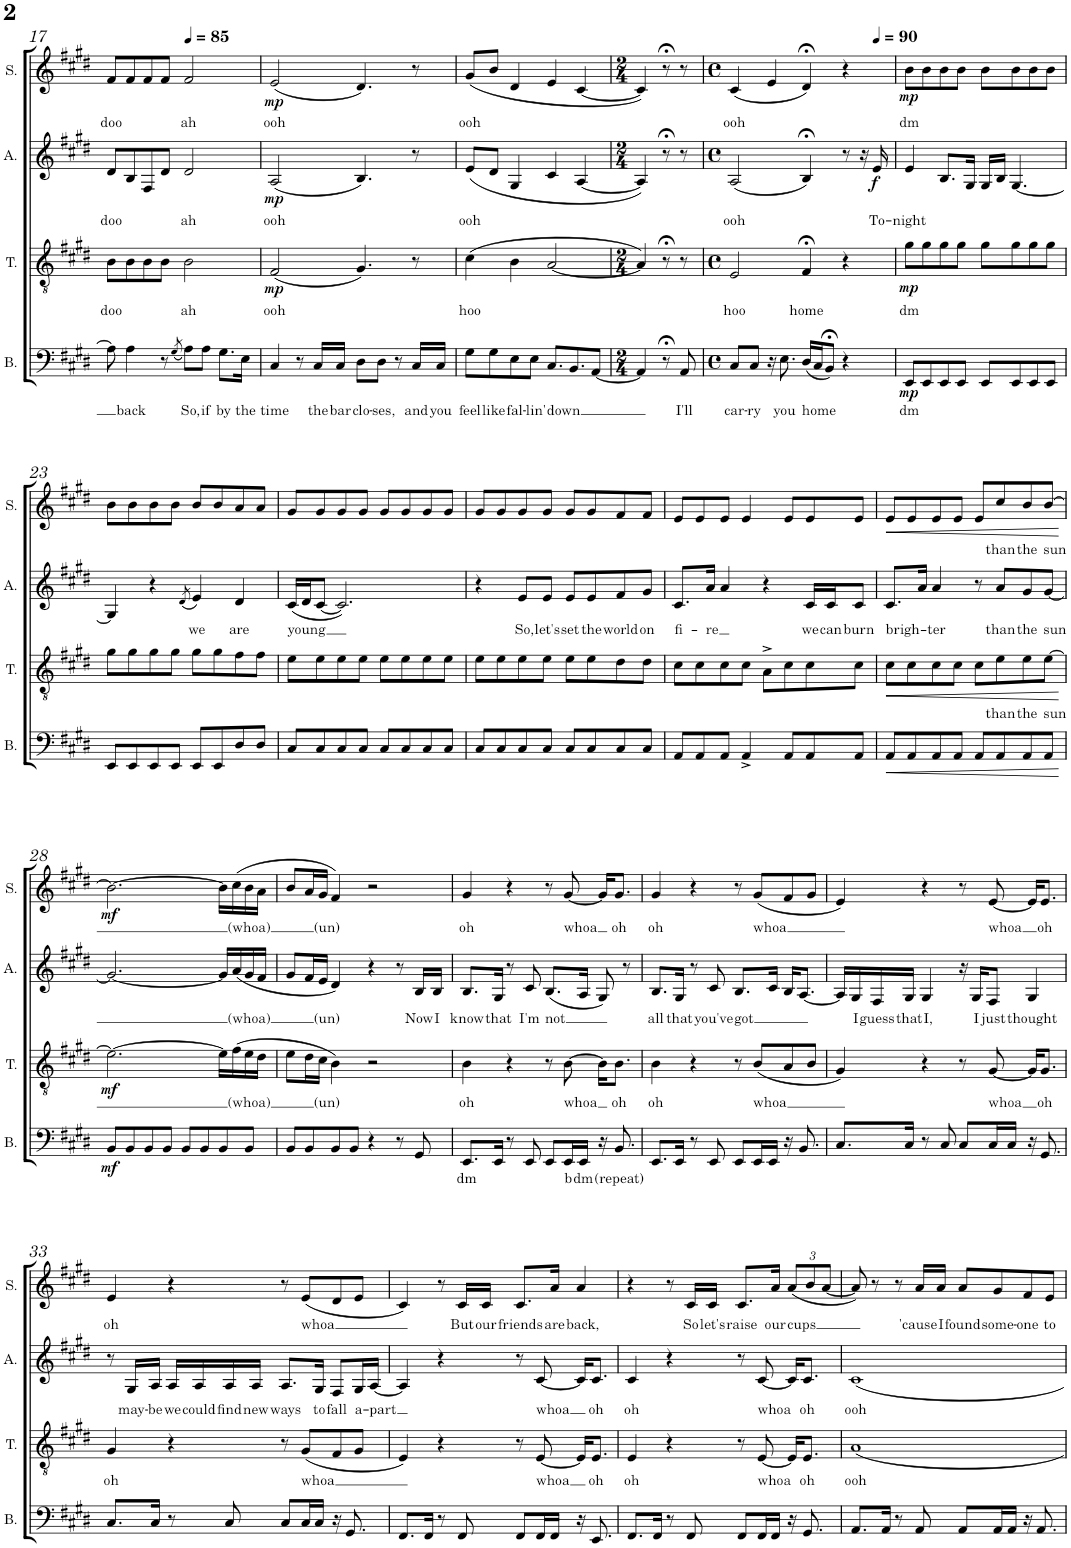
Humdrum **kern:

**kern	**text	**dynam	**kern	**text	**dynam	**kern	**text	**dynam	**kern	**text	**dynam
*part4	*part4	*part4	*part3	*part3	*part3	*part2	*part2	*part2	*part1	*part1	*part1
*staff4	*staff4	*staff4	*staff3	*staff3	*staff3	*staff2	*staff2	*staff2	*staff1	*staff1	*staff1
*I"Bass	*	*	*I"Tenor	*	*	*I"Alto	*	*	*I"Soprano	*	*
*I'B.	*	*	*I'T.	*	*	*I'A.	*	*	*I'S.	*	*
!!LO:PB:g=z
*clefF4	*	*	*clefGv2	*	*	*clefG2	*	*	*clefG2	*	*
*k[f#c#g#d#]	*	*	*k[f#c#g#d#]	*	*	*k[f#c#g#d#]	*	*	*k[f#c#g#d#]	*	*
*M4/4	*	*	*M4/4	*	*	*M4/4	*	*	*M4/4	*	*
*met(c)	*	*	*met(c)	*	*	*met(c)	*	*	*met(c)	*	*
=17	=17	=17	=17	=17	=17	=17	=17	=17	=17	=17	=17
!	!	!	!	!LO:LY:b	!	!	!LO:LY:b	!	!	!LO:LY:b	!
8A\]	.	.	8B\L	doo	.	8d#/L	doo	.	8f#/L	doo	.
!	!LO:LY:b	!	!	!	!	!	!	!	!	!	!
4A\	back	.	8B\	.	.	8B/	.	.	8f#/	.	.
.	.	.	8B\	.	.	8F#/	.	.	8f#/	.	.
8r	.	.	8B\J	.	.	8d#/J	.	.	8f#/J	.	.
*	*	*	*	*	*	*	*	*	*MM85	*	*
(8qG#/	.	.	.	.	.	.	.	.	.	.	.
!	!LO:LY:b	!	!	!LO:LY:b	!	!	!LO:LY:b	!	!	!LO:LY:b	!
8A\L)	So,	.	2B\	ah	.	2d#/	ah	.	2f#/	ah	.
!	!LO:LY:b	!	!	!	!	!	!	!	!	!	!
8A\J	if	.	.	.	.	.	.	.	.	.	.
!	!LO:LY:b	!	!	!	!	!	!	!	!	!	!
8.G#\L	by	.	.	.	.	.	.	.	.	.	.
!	!LO:LY:b	!	!	!	!	!	!	!	!	!	!
16E\Jk	the	.	.	.	.	.	.	.	.	.	.
=18	=18	=18	=18	=18	=18	=18	=18	=18	=18	=18	=18
!	!LO:LY:b	!	!	!LO:LY:b	!LO:DY:b	!	!LO:LY:b	!LO:DY:b	!	!LO:LY:b	!LO:DY:b
4C#/	time	.	(2F#/	ooh	mp	(2A/	ooh	mp	(2e/	ooh	mp
8r	.	.	.	.	.	.	.	.	.	.	.
!	!LO:LY:b	!	!	!	!	!	!	!	!	!	!
16C#/LL	the	.	.	.	.	.	.	.	.	.	.
!	!LO:LY:b	!	!	!	!	!	!	!	!	!	!
16C#/JJ	bar	.	.	.	.	.	.	.	.	.	.
!	!LO:LY:b	!	!	!	!	!	!	!	!	!	!
8D#\L	clo-	.	4.G#/)	.	.	4.B/)	.	.	4.d#/)	.	.
!	!LO:LY:b	!	!	!	!	!	!	!	!	!	!
8D#\J	-ses,	.	.	.	.	.	.	.	.	.	.
8r	.	.	.	.	.	.	.	.	.	.	.
!	!LO:LY:b	!	!	!	!	!	!	!	!	!	!
16C#/LL	and	.	8r	.	.	8r	.	.	8r	.	.
!	!LO:LY:b	!	!	!	!	!	!	!	!	!	!
16C#/JJ	you	.	.	.	.	.	.	.	.	.	.
=19	=19	=19	=19	=19	=19	=19	=19	=19	=19	=19	=19
!	!LO:LY:b	!	!	!LO:LY:b	!	!	!LO:LY:b	!	!	!LO:LY:b	!
8G#\L	feel	.	(4c#\	hoo	.	(8e/L	ooh	.	(8g#/L	ooh	.
!	!LO:LY:b	!	!	!	!	!	!	!	!	!	!
8G#\	like	.	.	.	.	8d#/J	.	.	8b/J	.	.
!	!LO:LY:b	!	!	!	!	!	!	!	!	!	!
8E\	fal-	.	4B\	.	.	4G#/	.	.	4d#/	.	.
!	!LO:LY:b	!	!	!	!	!	!	!	!	!	!
8E\J	-lin'	.	.	.	.	.	.	.	.	.	.
!	!LO:LY:b	!	!	!	!	!	!	!	!	!	!
8.C#/L	down	.	[2A/	.	.	4c#/	.	.	4e/	.	.
8.BB/	.	.	.	.	.	.	.	.	.	.	.
.	.	.	.	.	.	[4A/	.	.	[4c#/	.	.
[8AA/J	.	.	.	.	.	.	.	.	.	.	.
=20	=20	=20	=20	=20	=20	=20	=20	=20	=20	=20	=20
*M2/4	*	*	*M2/4	*	*	*M2/4	*	*	*M2/4	*	*
4AA/]	.	.	4A/])	.	.	4A/])	.	.	4c#/])	.	.
8r;<	.	.	8r;<	.	.	8r;<	.	.	8r;<	.	.
!	!LO:LY:b	!	!	!	!	!	!	!	!	!	!
8AA/	I'll	.	8r	.	.	8r	.	.	8r	.	.
=21	=21	=21	=21	=21	=21	=21	=21	=21	=21	=21	=21
*M4/4	*	*	*M4/4	*	*	*M4/4	*	*	*M4/4	*	*
*met(c)	*	*	*met(c)	*	*	*met(c)	*	*	*met(c)	*	*
!	!LO:LY:b	!	!	!LO:LY:b	!	!	!LO:LY:b	!	!	!LO:LY:b	!
*	*	*	*	*	*	*	*	*	*^	*	*
8C#/L	car-	.	2E/	hoo	.	(2A/	ooh	.	(4c#/	2...ryy	ooh	.
!	!LO:LY:b	!	!	!	!	!	!	!	!	!	!	!
8C#/J	-ry	.	.	.	.	.	.	.	.	.	.	.
16r	.	.	.	.	.	.	.	.	4e/	.	.	.
!	!LO:LY:b	!	!	!	!	!	!	!	!	!	!	!
8.E\	you	.	.	.	.	.	.	.	.	.	.	.
!	!LO:LY:b	!	!	!LO:LY:b	!	!	!	!	!	!	!	!
(16D#/LL	home	.	4F#;</	home	.	4B;</)	.	.	4d#;</)	.	.	.
16C#/J	.	.	.	.	.	.	.	.	.	.	.	.
8BB;</J)	.	.	.	.	.	.	.	.	.	.	.	.
4r	.	.	4r	.	.	8r	.	.	4r	.	.	.
.	.	.	.	.	.	16r	.	.	.	.	.	.
*	*	*	*	*	*	*	*	*	*MM90	*	*	*
!	!	!	!	!	!	!	!LO:LY:b	!LO:DY:b	!	!	!	!
.	.	.	.	.	.	16e/	To-	f	.	16ryy	.	.
=22	=22	=22	=22	=22	=22	=22	=22	=22	=22	=22	=22	=22
!	!LO:LY:b	!LO:DY:b	!	!LO:LY:b	!LO:DY:b	!	!LO:LY:b	!	!	!	!LO:LY:b	!LO:DY:b
*	*	*	*	*	*	*	*	*	*v	*v	*	*
8EE/L	dm	mp	8g#\L	dm	mp	4e/	-night	.	8b\L	dm	mp
8EE/	.	.	8g#\	.	.	.	.	.	8b\	.	.
8EE/	.	.	8g#\	.	.	8.B/L	.	.	8b\	.	.
8EE/J	.	.	8g#\J	.	.	.	.	.	8b\J	.	.
.	.	.	.	.	.	16G#/Jk	.	.	.	.	.
8EE/L	.	.	8g#\L	.	.	16G#/LL	.	.	8b\L	.	.
.	.	.	.	.	.	16B/JJ	.	.	.	.	.
8EE/	.	.	8g#\	.	.	[4.G#/	.	.	8b\	.	.
8EE/	.	.	8g#\	.	.	.	.	.	8b\	.	.
8EE/J	.	.	8g#\J	.	.	.	.	.	8b\J	.	.
!!LO:LB:g=z
=23	=23	=23	=23	=23	=23	=23	=23	=23	=23	=23	=23
8EE/L	.	.	8g#\L	.	.	4G#/]	.	.	8b\L	.	.
8EE/	.	.	8g#\	.	.	.	.	.	8b\	.	.
8EE/	.	.	8g#\	.	.	4r	.	.	8b\	.	.
8EE/J	.	.	8g#\J	.	.	.	.	.	8b\J	.	.
.	.	.	.	.	.	(8qd#/	.	.	.	.	.
!	!	!	!	!	!	!	!LO:LY:b	!	!	!	!
8EE/L	.	.	8g#\L	.	.	4e/)	we	.	8b/L	.	.
8EE/	.	.	8g#\	.	.	.	.	.	8b/	.	.
!	!	!	!	!	!	!	!LO:LY:b	!	!	!	!
8D#/	.	.	8f#\	.	.	4d#/	are	.	8a/	.	.
8D#/J	.	.	8f#\J	.	.	.	.	.	8a/J	.	.
=24	=24	=24	=24	=24	=24	=24	=24	=24	=24	=24	=24
!	!	!	!	!	!	!	!LO:LY:b	!	!	!	!
8C#/L	.	.	8e\L	.	.	(16c#/LL	young	.	8g#/L	.	.
.	.	.	.	.	.	16d#/J	.	.	.	.	.
8C#/	.	.	8e\	.	.	[8c#/J	.	.	8g#/	.	.
8C#/	.	.	8e\	.	.	2.c#/])	.	.	8g#/	.	.
8C#/J	.	.	8e\J	.	.	.	.	.	8g#/J	.	.
8C#/L	.	.	8e\L	.	.	.	.	.	8g#/L	.	.
8C#/	.	.	8e\	.	.	.	.	.	8g#/	.	.
8C#/	.	.	8e\	.	.	.	.	.	8g#/	.	.
8C#/J	.	.	8e\J	.	.	.	.	.	8g#/J	.	.
=25	=25	=25	=25	=25	=25	=25	=25	=25	=25	=25	=25
8C#/L	.	.	8e\L	.	.	4r	.	.	8g#/L	.	.
8C#/	.	.	8e\	.	.	.	.	.	8g#/	.	.
!	!	!	!	!	!	!	!LO:LY:b	!	!	!	!
8C#/	.	.	8e\	.	.	8e/L	So,	.	8g#/	.	.
!	!	!	!	!	!	!	!LO:LY:b	!	!	!	!
8C#/J	.	.	8e\J	.	.	8e/J	let's	.	8g#/J	.	.
!	!	!	!	!	!	!	!LO:LY:b	!	!	!	!
8C#/L	.	.	8e\L	.	.	8e/L	set	.	8g#/L	.	.
!	!	!	!	!	!	!	!LO:LY:b	!	!	!	!
8C#/	.	.	8e\	.	.	8e/	the	.	8g#/	.	.
!	!	!	!	!	!	!	!LO:LY:b	!	!	!	!
8C#/	.	.	8d#\	.	.	8f#/	world	.	8f#/	.	.
!	!	!	!	!	!	!	!LO:LY:b	!	!	!	!
8C#/J	.	.	8d#\J	.	.	8g#/J	on	.	8f#/J	.	.
=26	=26	=26	=26	=26	=26	=26	=26	=26	=26	=26	=26
!	!	!	!	!	!	!	!LO:LY:b	!	!	!	!
8AA/L	.	.	8c#\L	.	.	8.c#/L	fi-	.	8e/L	.	.
8AA/	.	.	8c#\	.	.	.	.	.	8e/	.	.
!	!	!	!	!	!	!	!LO:LY:b	!	!	!	!
.	.	.	.	.	.	16a/Jk	-re	.	.	.	.
8AA/J	.	.	8c#\	.	.	4a/	.	.	8e/J	.	.
4AA^/	.	.	8c#\J	.	.	.	.	.	4e/	.	.
.	.	.	8A^\L	.	.	4r	.	.	.	.	.
8AA/L	.	.	8c#\	.	.	.	.	.	8e/L	.	.
!	!	!	!	!	!	!	!LO:LY:b	!	!	!	!
8AA/	.	.	8c#\	.	.	16c#/LL	we	.	8e/	.	.
!	!	!	!	!	!	!	!LO:LY:b	!	!	!	!
.	.	.	.	.	.	16c#/J	can	.	.	.	.
!	!	!	!	!	!	!	!LO:LY:b	!	!	!	!
8AA/J	.	.	8c#\J	.	.	8c#/J	burn	.	8e/J	.	.
=27	=27	=27	=27	=27	=27	=27	=27	=27	=27	=27	=27
!	!	!LO:HP:b	!	!	!LO:HP:b	!	!LO:LY:b	!	!	!	!LO:HP:b
8AA/L	.	<	8c#\L	.	<	8.c#/L	brigh-	.	8e/L	.	<
8AA/	.	.	8c#\	.	.	.	.	.	8e/	.	.
.	.	.	.	.	.	16a/Jk	.	.	.	.	.
!	!	!	!	!	!	!	!LO:LY:b	!	!	!	!
8AA/	.	.	8c#\	.	.	4a/	-ter	.	8e/	.	.
8AA/J	.	.	8c#\J	.	.	.	.	.	8e/J	.	.
8AA/L	.	.	8c#\L	.	.	8r	.	.	8e/L	.	.
!	!	!	!	!LO:LY:b	!	!	!LO:LY:b	!	!	!LO:LY:b	!
8AA/	.	.	8e\	than	.	8a/L	than	.	8cc#/	than	.
!	!	!	!	!LO:LY:b	!	!	!LO:LY:b	!	!	!LO:LY:b	!
8AA/	.	.	8e\	the	.	8g#/	the	.	8b/	the	.
!	!	!	!	!LO:LY:b	!	!	!LO:LY:b	!	!	!LO:LY:b	!
8AA/J	.	.	[8e\J	sun	.	[8g#/J	sun	.	[8b/J	sun	.
.	.	[	.	.	[	.	.	.	.	.	[
!!LO:LB:g=z
=28	=28	=28	=28	=28	=28	=28	=28	=28	=28	=28	=28
!	!	!LO:DY:b	!	!	!LO:DY:b	!	!	!	!	!	!LO:DY:b
8BB/L	.	mf	2.e\_	.	mf	2.g#/_	.	.	2.b\_	.	mf
8BB/	.	.	.	.	.	.	.	.	.	.	.
8BB/	.	.	.	.	.	.	.	.	.	.	.
8BB/J	.	.	.	.	.	.	.	.	.	.	.
8BB/L	.	.	.	.	.	.	.	.	.	.	.
8BB/	.	.	.	.	.	.	.	.	.	.	.
8BB/	.	.	16e\LL]	.	.	16g#/LL]	.	.	16b\LL]	.	.
!	!	!	!	!LO:LY:b	!	!	!LO:LY:b	!	!	!LO:LY:b	!
.	.	.	(16f#\	(whoa)	.	(16a/	(whoa)	.	(16cc#\	(whoa)	.
8BB/J	.	.	16e\	.	.	16g#/	.	.	16b\	.	.
.	.	.	16d#\JJ	.	.	16f#/JJ	.	.	16a\JJ	.	.
=29	=29	=29	=29	=29	=29	=29	=29	=29	=29	=29	=29
8BB/L	.	.	8e\L	.	.	8g#/L	.	.	8b/L	.	.
8BB/	.	.	16d#\L	.	.	16f#/L	.	.	16a/L	.	.
!	!	!	!	!LO:LY:b	!	!	!LO:LY:b	!	!	!LO:LY:b	!
.	.	.	16c#\JJ	(un)	.	16e/JJ	(un)	.	16g#/JJ	(un)	.
8BB/	.	.	4B\)	.	.	4d#/)	.	.	4f#/)	.	.
8BB/J	.	.	.	.	.	.	.	.	.	.	.
4r	.	.	2r	.	.	4r	.	.	2r	.	.
8r	.	.	.	.	.	8r	.	.	.	.	.
!	!	!	!	!	!	!	!LO:LY:b	!	!	!	!
8GG#/	.	.	.	.	.	16B/LL	Now	.	.	.	.
!	!	!	!	!	!	!	!LO:LY:b	!	!	!	!
.	.	.	.	.	.	16B/JJ	I	.	.	.	.
=30	=30	=30	=30	=30	=30	=30	=30	=30	=30	=30	=30
!	!LO:LY:b	!	!	!LO:LY:b	!	!	!LO:LY:b	!	!	!LO:LY:b	!
8.EE/L	dm	.	4B\	oh	.	8.B/L	know	.	4g#/	oh	.
!	!	!	!	!	!	!	!LO:LY:b	!	!	!	!
16EE/Jk	.	.	.	.	.	16G#/Jk	that	.	.	.	.
8r	.	.	4r	.	.	8r	.	.	4r	.	.
!	!	!	!	!	!	!	!LO:LY:b	!	!	!	!
8EE/	.	.	.	.	.	8c#/	I'm	.	.	.	.
!	!	!	!	!	!	!	!LO:LY:b	!	!	!	!
8EE/L	.	.	8r	.	.	(8.B/L	not	.	8r	.	.
!	!LO:LY:b	!	!	!LO:LY:b	!	!	!	!	!	!LO:LY:b	!
16EE/L	b	.	[8B\	whoa	.	.	.	.	[8g#/	whoa	.
!	!LO:LY:b	!	!	!	!	!	!	!	!	!	!
16EE/JJ	dm	.	.	.	.	16A/Jk	.	.	.	.	.
16r	.	.	16B\KL]	.	.	8G#/)	.	.	16g#/KL]	.	.
!	!LO:LY:b	!	!	!LO:LY:b	!	!	!	!	!	!LO:LY:b	!
8.BB/	(repeat)	.	8.B\J	oh	.	.	.	.	8.g#/J	oh	.
.	.	.	.	.	.	8r	.	.	.	.	.
=31	=31	=31	=31	=31	=31	=31	=31	=31	=31	=31	=31
!	!	!	!	!LO:LY:b	!	!	!LO:LY:b	!	!	!LO:LY:b	!
8.EE/L	.	.	4B\	oh	.	8.B/L	all	.	4g#/	oh	.
!	!	!	!	!	!	!	!LO:LY:b	!	!	!	!
16EE/Jk	.	.	.	.	.	16G#/Jk	that	.	.	.	.
8r	.	.	4r	.	.	8r	.	.	4r	.	.
!	!	!	!	!	!	!	!LO:LY:b	!	!	!	!
8EE/	.	.	.	.	.	8c#/	you've	.	.	.	.
!	!	!	!	!	!	!	!LO:LY:b	!	!	!	!
8EE/L	.	.	8r	.	.	8.B/L	got	.	8r	.	.
!	!	!	!	!LO:LY:b	!	!	!	!	!	!LO:LY:b	!
16EE/L	.	.	(8B/L	whoa	.	.	.	.	(8g#/L	whoa	.
16EE/JJ	.	.	.	.	.	16c#/Jk	.	.	.	.	.
16r	.	.	8A/	.	.	16B/KL	.	.	8f#/	.	.
8.BB/	.	.	.	.	.	[8.A/J	.	.	.	.	.
.	.	.	8B/J	.	.	.	.	.	8g#/J	.	.
=32	=32	=32	=32	=32	=32	=32	=32	=32	=32	=32	=32
8.C#/L	.	.	4G#/)	.	.	16A/LL]	.	.	4e/)	.	.
!	!	!	!	!	!	!	!LO:LY:b	!	!	!	!
.	.	.	.	.	.	16G#/	I	.	.	.	.
!	!	!	!	!	!	!	!LO:LY:b	!	!	!	!
.	.	.	.	.	.	16F#/	guess	.	.	.	.
!	!	!	!	!	!	!	!LO:LY:b	!	!	!	!
16C#/Jk	.	.	.	.	.	16G#/JJ	that	.	.	.	.
!	!	!	!	!	!	!	!LO:LY:b	!	!	!	!
8r	.	.	4r	.	.	4G#/	I,	.	4r	.	.
8C#/	.	.	.	.	.	.	.	.	.	.	.
8C#/L	.	.	8r	.	.	16r	.	.	8r	.	.
!	!	!	!	!	!	!	!LO:LY:b	!	!	!	!
.	.	.	.	.	.	16G#/KL	I	.	.	.	.
!	!	!	!	!LO:LY:b	!	!	!LO:LY:b	!	!	!LO:LY:b	!
16C#/L	.	.	[8G#/	whoa	.	8F#/J	just	.	[8e/	whoa	.
16C#/JJ	.	.	.	.	.	.	.	.	.	.	.
!	!	!	!	!	!	!	!LO:LY:b	!	!	!	!
16r	.	.	16G#/KL]	.	.	4G#/	thought	.	16e/KL]	.	.
!	!	!	!	!LO:LY:b	!	!	!	!	!	!LO:LY:b	!
8.GG#/	.	.	8.G#/J	oh	.	.	.	.	8.e/J	oh	.
!!LO:LB:g=z
=33	=33	=33	=33	=33	=33	=33	=33	=33	=33	=33	=33
!	!	!	!	!LO:LY:b	!	!	!	!	!	!LO:LY:b	!
8.C#/L	.	.	4G#/	oh	.	8r	.	.	4e/	oh	.
!	!	!	!	!	!	!	!LO:LY:b	!	!	!	!
.	.	.	.	.	.	16G#/LL	may-	.	.	.	.
!	!	!	!	!	!	!	!LO:LY:b	!	!	!	!
16C#/Jk	.	.	.	.	.	16A/JJ	-be	.	.	.	.
!	!	!	!	!	!	!	!LO:LY:b	!	!	!	!
8r	.	.	4r	.	.	16A/LL	we	.	4r	.	.
!	!	!	!	!	!	!	!LO:LY:b	!	!	!	!
.	.	.	.	.	.	16A/	could	.	.	.	.
!	!	!	!	!	!	!	!LO:LY:b	!	!	!	!
8C#/	.	.	.	.	.	16A/	find	.	.	.	.
!	!	!	!	!	!	!	!LO:LY:b	!	!	!	!
.	.	.	.	.	.	16A/JJ	new	.	.	.	.
!	!	!	!	!	!	!	!LO:LY:b	!	!	!	!
8C#/L	.	.	8r	.	.	8.A/L	ways	.	8r	.	.
!	!	!	!	!LO:LY:b	!	!	!	!	!	!LO:LY:b	!
16C#/L	.	.	(8G#/L	whoa	.	.	.	.	(8e/L	whoa	.
!	!	!	!	!	!	!	!LO:LY:b	!	!	!	!
16C#/JJ	.	.	.	.	.	16G#/Jk	to	.	.	.	.
!	!	!	!	!	!	!	!LO:LY:b	!	!	!	!
16r	.	.	8F#/	.	.	8F#/L	fall	.	8d#/	.	.
8.GG#/	.	.	.	.	.	.	.	.	.	.	.
!	!	!	!	!	!	!	!LO:LY:b	!	!	!	!
.	.	.	8G#/J	.	.	16G#/L	a-	.	8e/J	.	.
!	!	!	!	!	!	!	!LO:LY:b	!	!	!	!
.	.	.	.	.	.	[16A/JJ	-part	.	.	.	.
=34	=34	=34	=34	=34	=34	=34	=34	=34	=34	=34	=34
8.FF#/L	.	.	4E/)	.	.	4A/]	.	.	4c#/)	.	.
16FF#/Jk	.	.	.	.	.	.	.	.	.	.	.
8r	.	.	4r	.	.	4r	.	.	8r	.	.
!	!	!	!	!	!	!	!	!	!	!LO:LY:b	!
8FF#/	.	.	.	.	.	.	.	.	16c#/LL	But	.
!	!	!	!	!	!	!	!	!	!	!LO:LY:b	!
.	.	.	.	.	.	.	.	.	16c#/JJ	our	.
!	!	!	!	!	!	!	!	!	!	!LO:LY:b	!
8FF#/L	.	.	8r	.	.	8r	.	.	8.c#/L	friends	.
!	!	!	!	!LO:LY:b	!	!	!LO:LY:b	!	!	!	!
16FF#/L	.	.	[8E/	whoa	.	[8c#/	whoa	.	.	.	.
!	!	!	!	!	!	!	!	!	!	!LO:LY:b	!
16FF#/JJ	.	.	.	.	.	.	.	.	16a/Jk	are	.
!	!	!	!	!	!	!	!	!	!	!LO:LY:b	!
16r	.	.	16E/KL]	.	.	16c#/KL]	.	.	4a/	back,	.
!	!	!	!	!LO:LY:b	!	!	!LO:LY:b	!	!	!	!
8.EE/	.	.	8.E/J	oh	.	8.c#/J	oh	.	.	.	.
=35	=35	=35	=35	=35	=35	=35	=35	=35	=35	=35	=35
!	!	!	!	!LO:LY:b	!	!	!LO:LY:b	!	!	!	!
8.FF#/L	.	.	4E/	oh	.	4c#/	oh	.	4r	.	.
16FF#/Jk	.	.	.	.	.	.	.	.	.	.	.
8r	.	.	4r	.	.	4r	.	.	8r	.	.
!	!	!	!	!	!	!	!	!	!	!LO:LY:b	!
8FF#/	.	.	.	.	.	.	.	.	16c#/LL	So	.
!	!	!	!	!	!	!	!	!	!	!LO:LY:b	!
.	.	.	.	.	.	.	.	.	16c#/JJ	let's	.
!	!	!	!	!	!	!	!	!	!	!LO:LY:b	!
8FF#/L	.	.	8r	.	.	8r	.	.	8.c#/L	raise	.
!	!	!	!	!LO:LY:b	!	!	!LO:LY:b	!	!	!	!
16FF#/L	.	.	[8E/	whoa	.	[8c#/	whoa	.	.	.	.
!	!	!	!	!	!	!	!	!	!	!LO:LY:b	!
16FF#/JJ	.	.	.	.	.	.	.	.	16a/Jk	our	.
*	*	*	*	*	*	*	*	*	*Xbrackettup	*	*
!	!	!	!	!	!	!	!	!	!	!LO:LY:b	!
16r	.	.	16E/KL]	.	.	16c#/KL]	.	.	(12a/L	cups	.
!	!	!	!	!LO:LY:b	!	!	!LO:LY:b	!	!	!	!
8.GG#/	.	.	8.E/J	oh	.	8.c#/J	oh	.	.	.	.
.	.	.	.	.	.	.	.	.	12b/	.	.
.	.	.	.	.	.	.	.	.	[12a/J	.	.
=36	=36	=36	=36	=36	=36	=36	=36	=36	=36	=36	=36
!	!	!	!	!LO:LY:b	!	!	!LO:LY:b	!	!	!	!
8.AA/L	.	.	1A	ooh	.	1c#	ooh	.	8a/])	.	.
.	.	.	.	.	.	.	.	.	8r	.	.
16AA/Jk	.	.	.	.	.	.	.	.	.	.	.
8r	.	.	.	.	.	.	.	.	8r	.	.
!	!	!	!	!	!	!	!	!	!	!LO:LY:b	!
8AA/	.	.	.	.	.	.	.	.	16a/LL	'cause	.
!	!	!	!	!	!	!	!	!	!	!LO:LY:b	!
.	.	.	.	.	.	.	.	.	16a/JJ	I	.
!	!	!	!	!	!	!	!	!	!	!LO:LY:b	!
8AA/L	.	.	.	.	.	.	.	.	8a/L	found	.
!	!	!	!	!	!	!	!	!	!	!LO:LY:b	!
16AA/L	.	.	.	.	.	.	.	.	8g#/	some-	.
16AA/JJ	.	.	.	.	.	.	.	.	.	.	.
!	!	!	!	!	!	!	!	!	!	!LO:LY:b	!
16r	.	.	.	.	.	.	.	.	8f#/	-one	.
8.AA/	.	.	.	.	.	.	.	.	.	.	.
!	!	!	!	!	!	!	!	!	!	!LO:LY:b	!
.	.	.	.	.	.	.	.	.	8e/J	to	.
=	=	=	=	=	=	=	=	=	=	=	=
*-	*-	*-	*-	*-	*-	*-	*-	*-	*-	*-	*-
